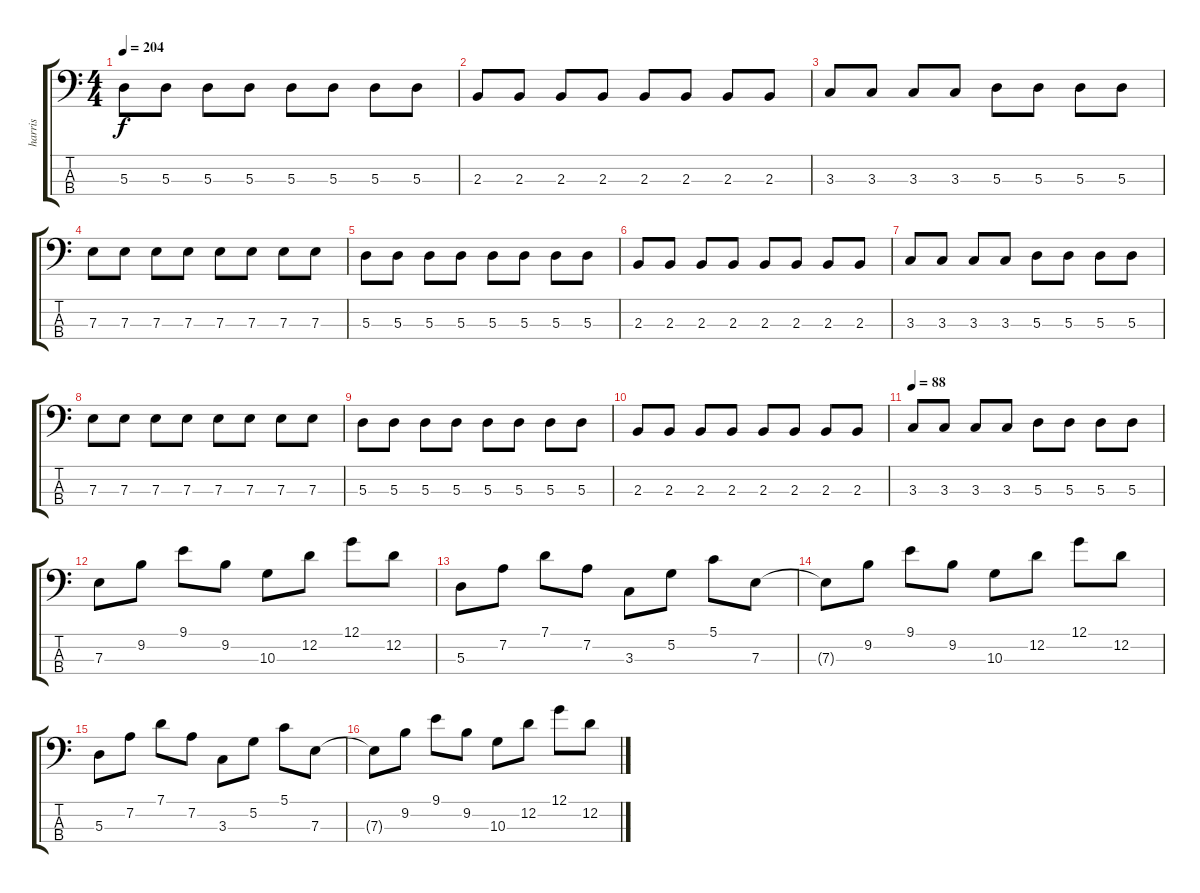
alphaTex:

\track ("harris" "harris") {instrument electricbassfinger}
\staff {score tabs}
\tuning (G2 D2 A1 E1) {hide}
\ts (4 4)
\tempo 204
\clef f4
\ks c
5.3.8{dy f} 5.3.8 5.3.8 5.3.8 5.3.8 5.3.8 5.3.8 5.3.8 |
2.3.8 2.3.8 2.3.8 2.3.8 2.3.8 2.3.8 2.3.8 2.3.8 |
3.3.8 3.3.8 3.3.8 3.3.8 5.3.8 5.3.8 5.3.8 5.3.8 |
7.3.8 7.3.8 7.3.8 7.3.8 7.3.8 7.3.8 7.3.8 7.3.8 |
5.3.8 5.3.8 5.3.8 5.3.8 5.3.8 5.3.8 5.3.8 5.3.8 |
2.3.8 2.3.8 2.3.8 2.3.8 2.3.8 2.3.8 2.3.8 2.3.8 |
3.3.8 3.3.8 3.3.8 3.3.8 5.3.8 5.3.8 5.3.8 5.3.8 |
7.3.8 7.3.8 7.3.8 7.3.8 7.3.8 7.3.8 7.3.8 7.3.8 |
5.3.8 5.3.8 5.3.8 5.3.8 5.3.8 5.3.8 5.3.8 5.3.8 |
2.3.8 2.3.8 2.3.8 2.3.8 2.3.8 2.3.8 2.3.8 2.3.8 |
\tempo 88
3.3.8 3.3.8 3.3.8 3.3.8 5.3.8 5.3.8 5.3.8 5.3.8 |
7.3.8 9.2.8 9.1.8 9.2.8 10.3.8 12.2.8 12.1.8 12.2.8 |
5.3.8 7.2.8 7.1.8 7.2.8 3.3.8 5.2.8 5.1.8 7.3.8 |
7.3{t}.8 9.2.8 9.1.8 9.2.8 10.3.8 12.2.8 12.1.8 12.2.8 |
5.3.8 7.2.8 7.1.8 7.2.8 3.3.8 5.2.8 5.1.8 7.3.8 |
7.3{t}.8 9.2.8 9.1.8 9.2.8 10.3.8 12.2.8 12.1.8 12.2.8
